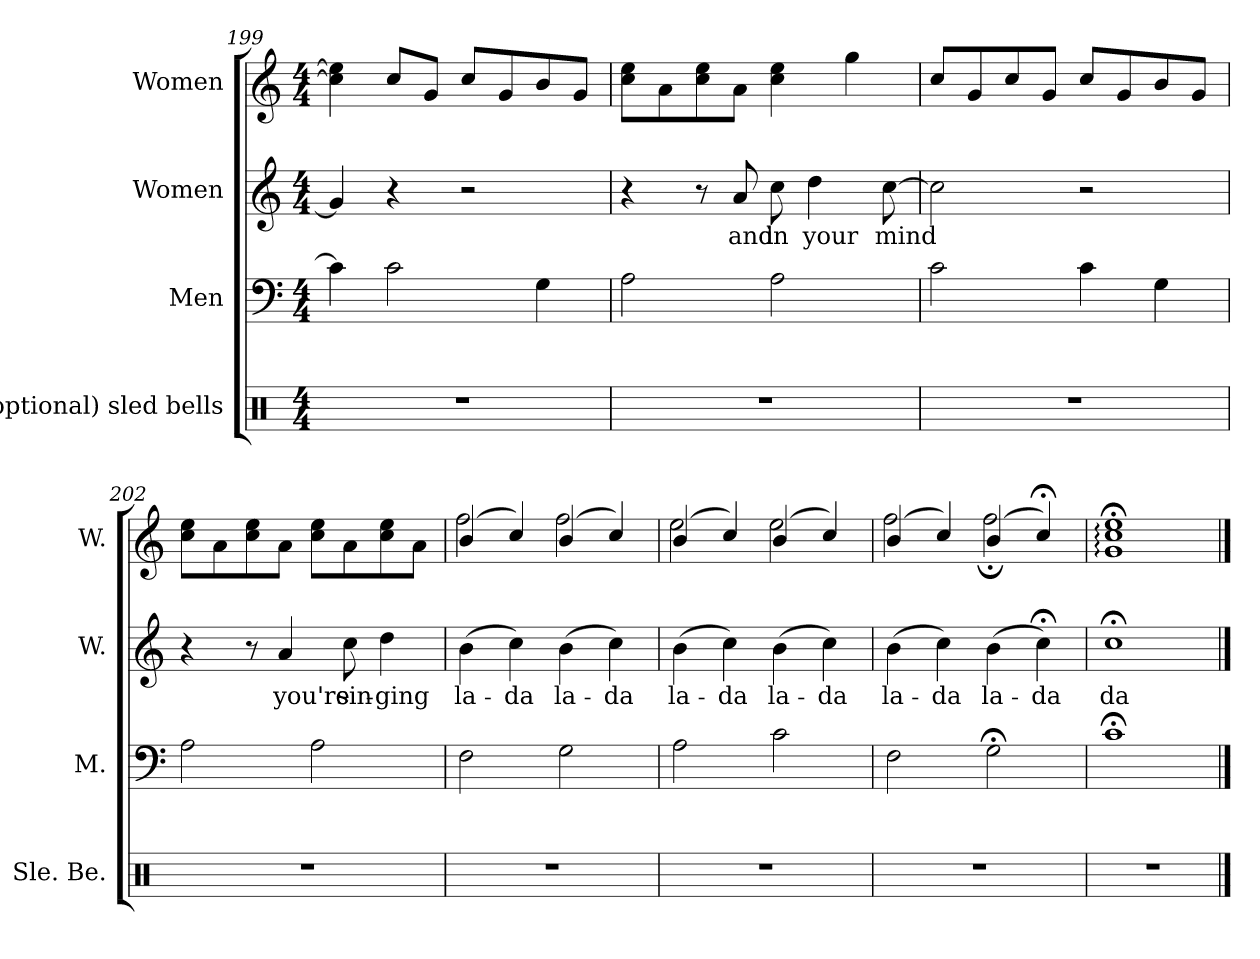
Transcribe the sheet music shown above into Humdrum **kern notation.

**kern	**kern	**kern	**text	**kern
*part4	*part3	*part2	*part2	*part1
*staff4	*staff3	*staff2	*staff2	*staff1
*I"(optional) sled bells	*I"Men	*I"Women	*	*I"Women
*I'Sle. Be.	*I'M.	*I'W.	*	*I'W.
*clefX	*clefF4	*clefG2	*	*clefG2
*k[]	*k[]	*k[]	*	*k[]
*M4/4	*M4/4	*M4/4	*	*M4/4
*MM90	*MM90	*MM90	*	*MM90
=199	=199	=199	=199	=199
1r	4c\]	4g/]	.	4cc\] 4ee\]
.	2c\	4r	.	8cc/L
.	.	.	.	8g/J
.	.	2r	.	8cc/L
.	.	.	.	8g/
.	4G\	.	.	8b/
.	.	.	.	8g/J
=200	=200	=200	=200	=200
1r	2A\	4r	.	8cc\ 8ee\L
.	.	.	.	8a\
.	.	8r	.	8cc\ 8ee\
!	!	!	!LO:LY:b	!
.	.	8a/	and	8a\J
!	!	!	!LO:LY:b	!
.	2A\	8cc\	in	4cc\ 4ee\
!	!	!	!LO:LY:b	!
.	.	4dd\	your	.
.	.	.	.	4gg\
!	!	!	!LO:LY:b	!
.	.	[8cc\	mind	.
!!LO:LB:g=z
=201	=201	=201	=201	=201
1r	2c\	2cc\]	.	8cc/L
.	.	.	.	8g/
.	.	.	.	8cc/
.	.	.	.	8g/J
.	4c\	2r	.	8cc/L
.	.	.	.	8g/
.	4G\	.	.	8b/
.	.	.	.	8g/J
=202	=202	=202	=202	=202
1r	2A\	4r	.	8cc\ 8ee\L
.	.	.	.	8a\
.	.	8r	.	8cc\ 8ee\
!	!	!	!LO:LY:b	!
.	.	4a/	you're	8a\J
.	2A\	.	.	8cc\ 8ee\L
!	!	!	!LO:LY:b	!
.	.	8cc\	sin-	8a\
!	!	!	!LO:LY:b	!
.	.	4dd\	-ging	8cc\ 8ee\
.	.	.	.	8a\J
=203	=203	=203	=203	=203
*	*	*	*	*MM43
!	!	!	!LO:LY:b	!
*	*	*	*	*^
1r	2F\	(4b\	la-	(4b/	2ff\
!	!	!	!LO:LY:b	!	!
.	.	4cc\)	-da	4cc/)	.
!	!	!	!LO:LY:b	!	!
.	2G\	(4b\	la-	(4b/	2ff\
!	!	!	!LO:LY:b	!	!
.	.	4cc\)	-da	4cc/)	.
=204	=204	=204	=204	=204	=204
!	!	!	!LO:LY:b	!	!
1r	2A\	(4b\	la-	(4b/	2ee\
!	!	!	!LO:LY:b	!	!
.	.	4cc\)	-da	4cc/)	.
!	!	!	!LO:LY:b	!	!
.	2c\	(4b\	la-	(4b/	2ee\
!	!	!	!LO:LY:b	!	!
.	.	4cc\)	-da	4cc/)	.
=205	=205	=205	=205	=205	=205
!	!	!	!LO:LY:b	!	!
1r	2F\	(4b\	la-	(4b/	2ff\
!	!	!	!LO:LY:b	!	!
.	.	4cc\)	-da	4cc/)	.
!	!	!	!LO:LY:b	!	!
.	2G;<\	(4b\	la-	(4b/	2ff;<\
!	!	!	!LO:LY:b	!	!
.	.	4cc;<\)	-da	4cc;</)	.
*	*	*	*	*v	*v
=206	=206	=206	=206	=206
!	!	!	!LO:LY:b	!
1r	1c;<	1cc;<	da	1g;<: 1cc;<: 1ee;<:
==	==	==	==	==
*-	*-	*-	*-	*-
